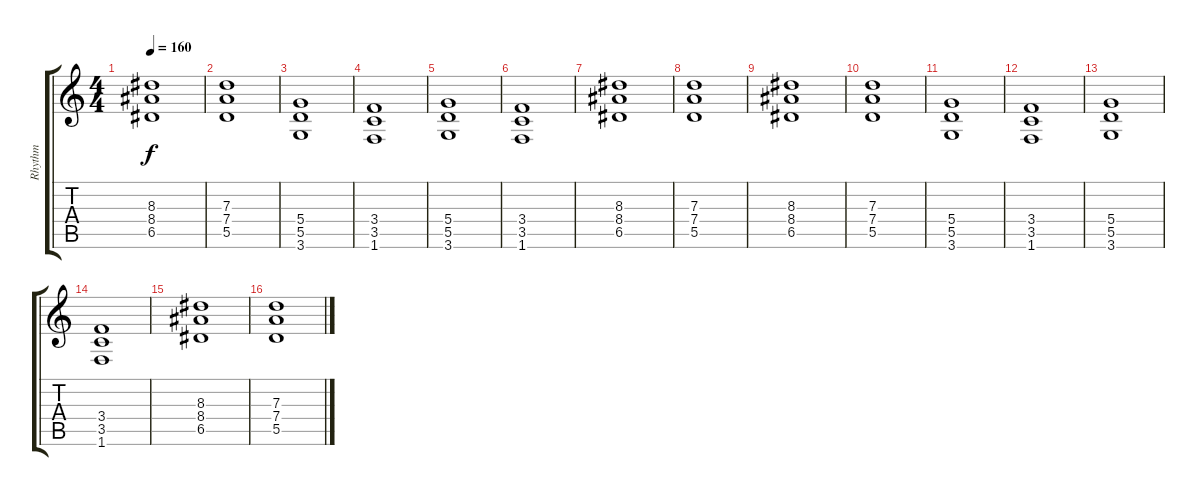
\track ("Rhythm" "Rhythm") {instrument distortionguitar}
\staff {score tabs}
\tuning (E4 B3 G3 D3 A2 E2) {hide}
\ts (4 4)
\tempo 160
\clef g2
\ks c
(8.3 8.4 6.5).1{dy f} |
(7.3 7.4 5.5).1 |
(5.4 5.5 3.6).1 |
(3.4 3.5 1.6).1 |
(5.4 5.5 3.6).1 |
(3.4 3.5 1.6).1 |
(8.3 8.4 6.5).1 |
(7.3 7.4 5.5).1 |
(8.3 8.4 6.5).1 |
(7.3 7.4 5.5).1 |
(5.4 5.5 3.6).1 |
(3.4 3.5 1.6).1 |
(5.4 5.5 3.6).1 |
(3.4 3.5 1.6).1 |
(8.3 8.4 6.5).1 |
(7.3 7.4 5.5).1
